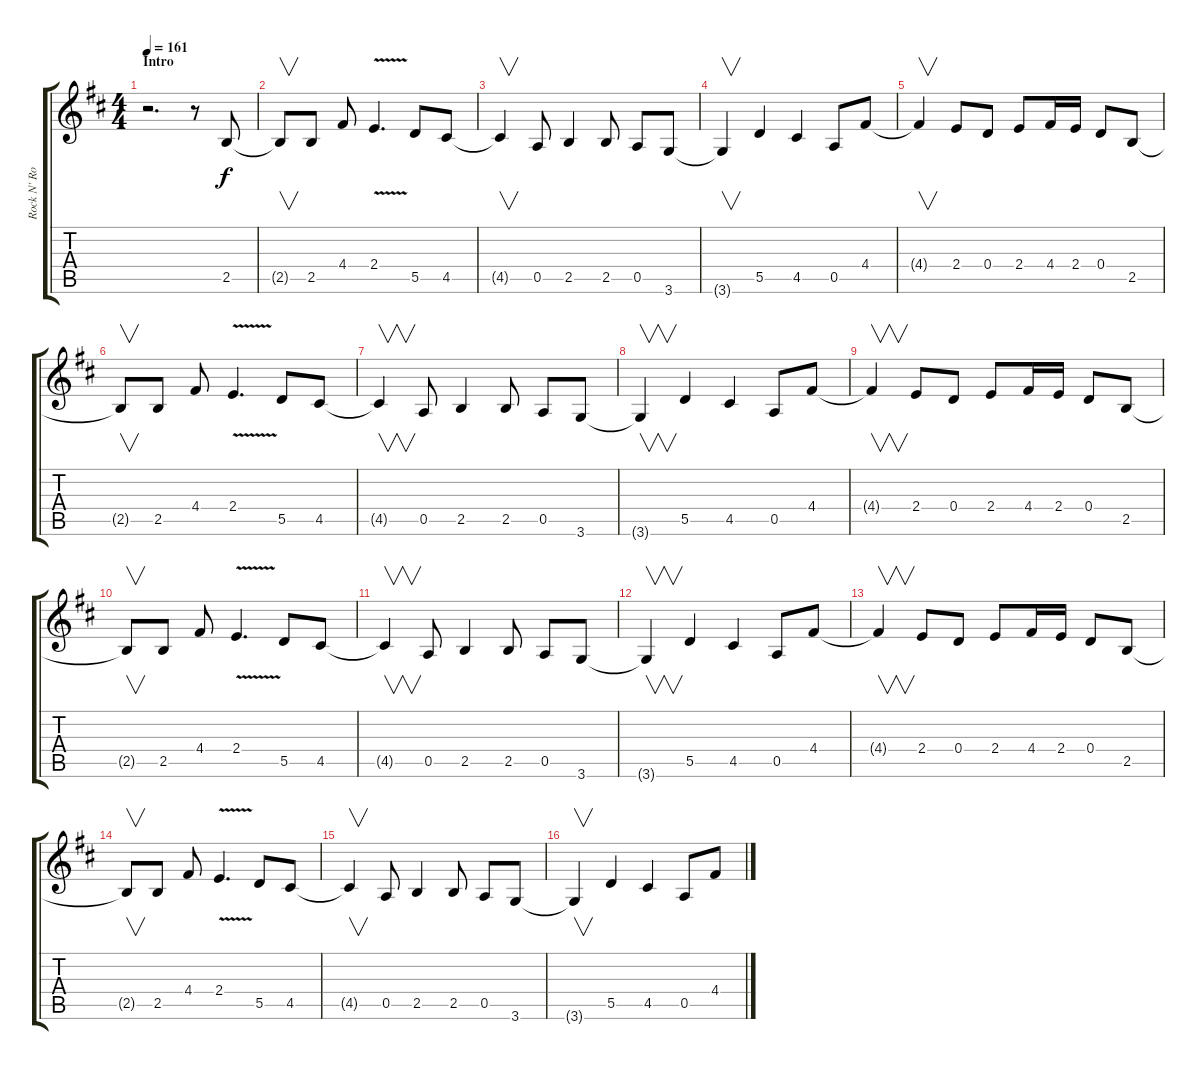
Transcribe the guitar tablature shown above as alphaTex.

\track ("Rock N' Rolf" "Rock N' Ro") {instrument distortionguitar}
\staff {score tabs}
\tuning (E4 B3 G3 D3 A2 E2) {hide}
\ts (4 4)
\section ("" "Intro")
\tempo 161
\clef g2
\ks bminor
r.2{d dy f instrument distortionguitar} r.8 2.5.8 |
2.5{t}.8{v} 2.5.8 4.4.8 2.4{v}.4{d} 5.5.8 4.5.8 |
4.5{t}.4{v} 0.5.8 2.5.4 2.5.8 0.5.8 3.6.8 |
3.6{t}.4{v} 5.5.4 4.5.4 0.5.8 4.4.8 |
4.4{t}.4{v} 2.4.8 0.4.8 2.4.8 4.4.16 2.4.16 0.4.8 2.5.8 |
2.5{t}.8{v} 2.5.8 4.4.8 2.4{v}.4{d} 5.5.8 4.5.8 |
4.5{t}.4{v} 0.5.8 2.5.4 2.5.8 0.5.8 3.6.8 |
3.6{t}.4{v} 5.5.4 4.5.4 0.5.8 4.4.8 |
4.4{t}.4{v} 2.4.8 0.4.8 2.4.8 4.4.16 2.4.16 0.4.8 2.5.8 |
2.5{t}.8{v} 2.5.8 4.4.8 2.4{v}.4{d} 5.5.8 4.5.8 |
4.5{t}.4{v} 0.5.8 2.5.4 2.5.8 0.5.8 3.6.8 |
3.6{t}.4{v} 5.5.4 4.5.4 0.5.8 4.4.8 |
4.4{t}.4{v} 2.4.8 0.4.8 2.4.8 4.4.16 2.4.16 0.4.8 2.5.8 |
2.5{t}.8{v} 2.5.8 4.4.8 2.4{v}.4{d} 5.5.8 4.5.8 |
4.5{t}.4{v} 0.5.8 2.5.4 2.5.8 0.5.8 3.6.8 |
3.6{t}.4{v} 5.5.4 4.5.4 0.5.8 4.4.8
